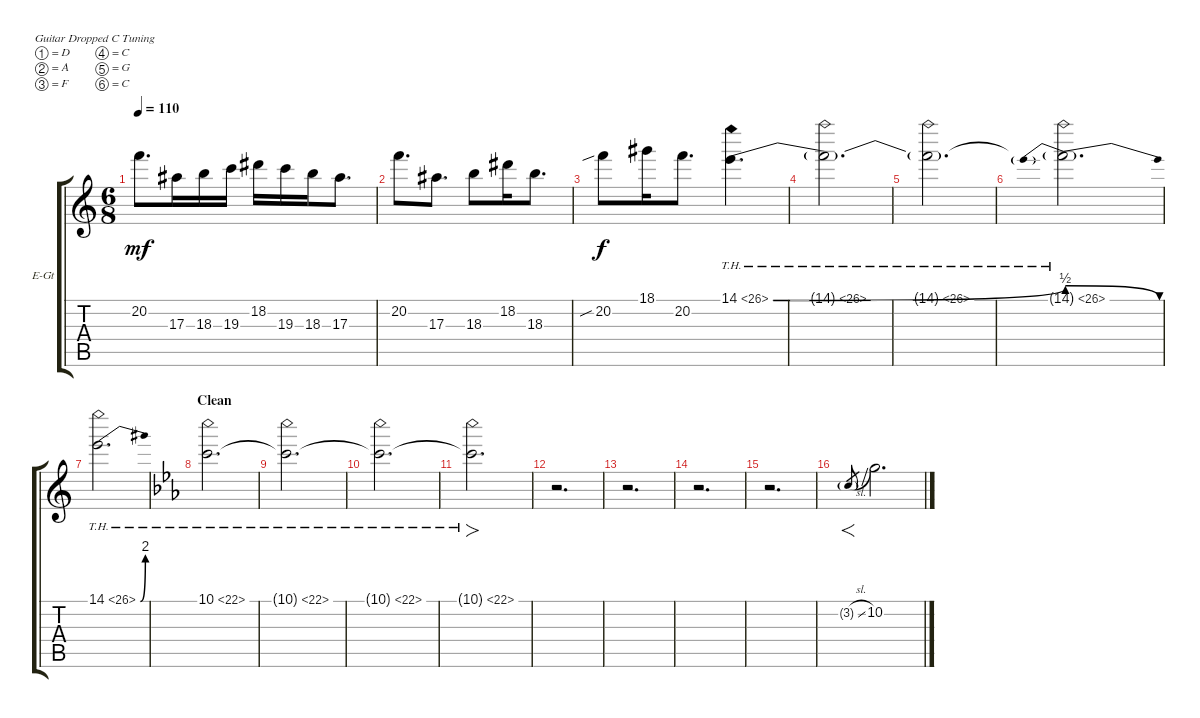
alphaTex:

\bracketExtendMode groupsimilarinstruments
\firstSystemTrackNameOrientation horizontal
\otherSystemsTrackNameOrientation horizontal
\track ("Lead Overdub" "E-Gt") {instrument distortionguitar}
\staff {score tabs}
\tuning (D4 A3 F3 C3 G2 C2)
\ts (6 8)
\tempo 110
\clef g2
\ks c
20.2.8{d dy mf} 17.3.16 18.3.16 19.3.16 18.2.16 19.3.16 18.3.16 17.3.8{d} |
20.2.8{d} 17.3.8{d} 18.3.8 18.2.16 18.3.8{d} |
20.2{sib}.8{dy f} 18.1.16 20.2.8{d} 14.1{be (bend 0 0 19.8 2) th 12}.4{d} |
14.1{th 12 t}.2{d} |
14.1{th 12 t}.2{d} |
14.1{be (prebendrelease 0 2 15 0) th 12 t}.2{d} |
14.1{be (bend 0 0 53.4 8) th 12}.2{d} |
\section ("" "Clean")
\ks cminor
10.1{th 12}.2{d} |
10.1{th 12 t}.2{d} |
10.1{th 12 t}.2{d} |
10.1{th 12 t}.2{fo d} |
r.2{d} |
r.2{d} |
r.2{d} |
r.2{d} |
3.2{sl g}.8{f gr} 10.2.2{d}
